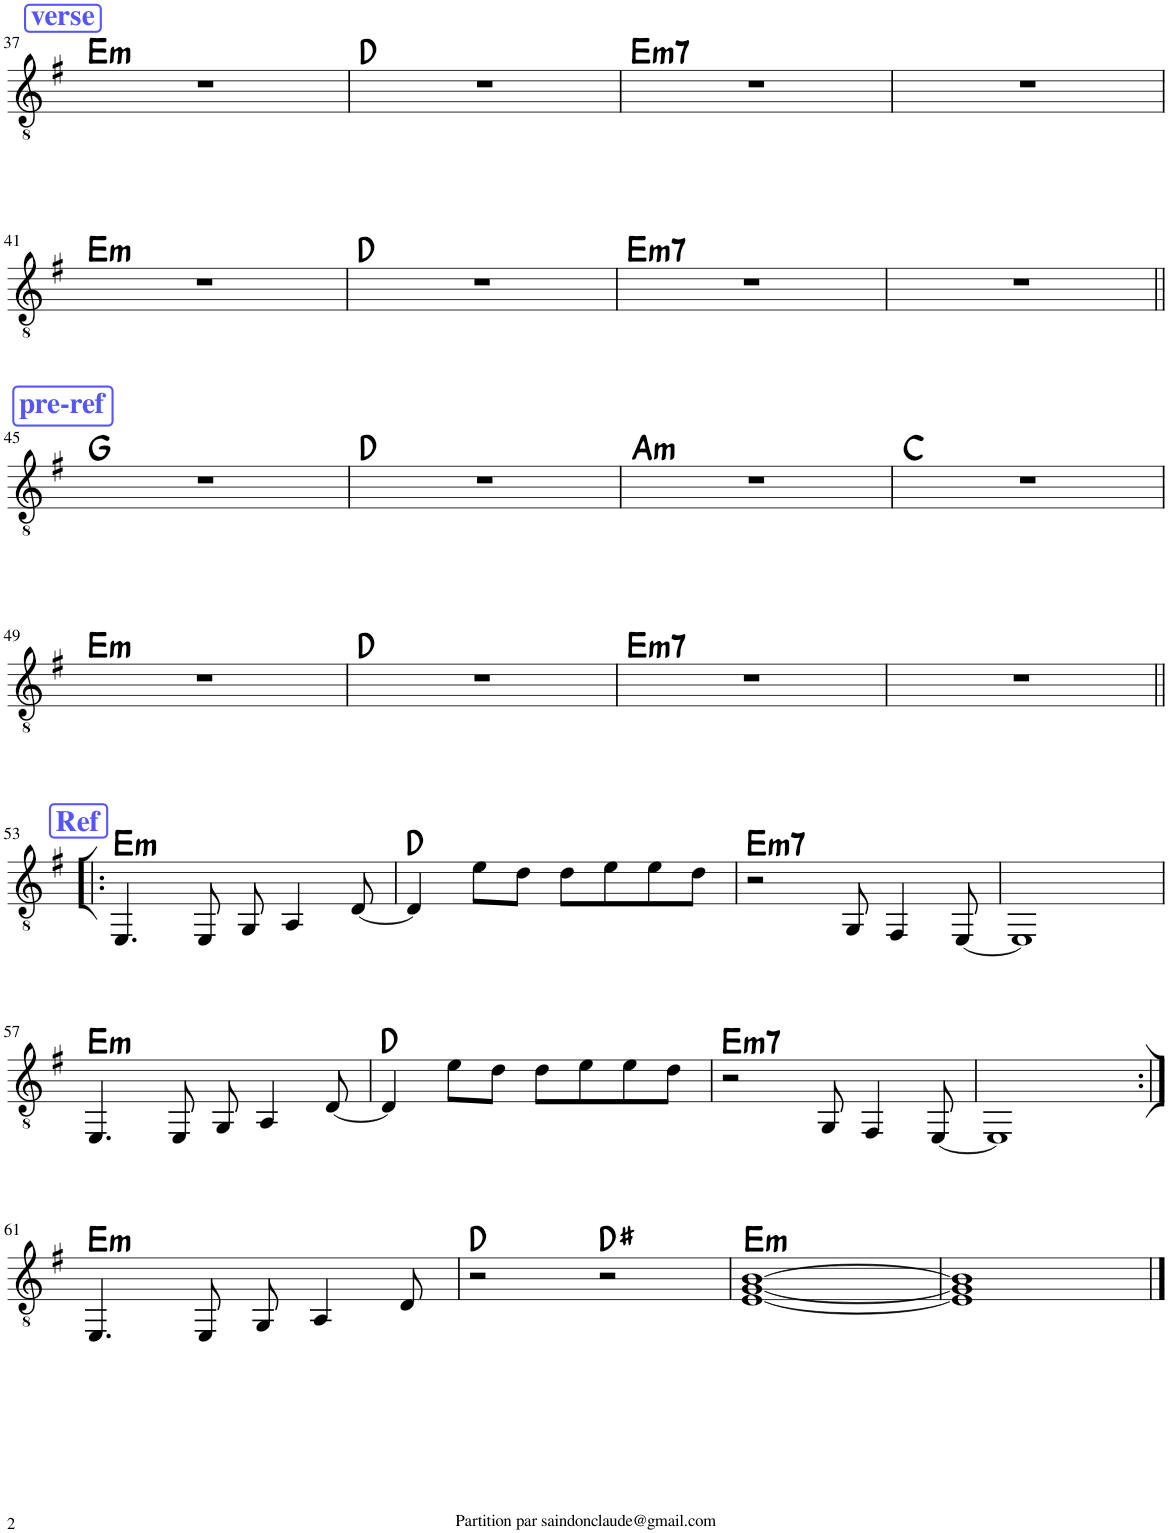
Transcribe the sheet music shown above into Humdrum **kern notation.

**kern	**harte
*part1	*part1
*staff1	*
*I"Classical Guitar	*
*I'Guit.	*
!!LO:PB:g=z
*clefGv2	*
*k[f#]	*
*M4/4	*
!!LO:REH:place=s1:a:B:cj:color=#5555FF:fs=14:t=verse
=37	=37
!	!LO:H:kt=m
1r	E:min
=38	=38
1r	D:maj
=39	=39
!	!LO:H:kt=m7
1r	E:min7
=40	=40
1r	.
!!LO:LB:g=z
=41	=41
!	!LO:H:kt=m
1r	E:min
=42	=42
1r	D:maj
=43	=43
!	!LO:H:kt=m7
1r	E:min7
=44	=44
1r	.
!!LO:LB:g=z
!!LO:REH:place=s1:a:B:cj:color=#5555FF:fs=14:t=pre-ref
=45||	=45||
1r	G:maj
=46	=46
1r	D:maj
=47	=47
!	!LO:H:kt=m
1r	A:min
=48	=48
1r	C:maj
!!LO:LB:g=z
=49	=49
!	!LO:H:kt=m
1r	E:min
=50	=50
1r	D:maj
=51	=51
!	!LO:H:kt=m7
1r	E:min7
=52	=52
1r	.
!!LO:LB:g=z
!!LO:REH:place=s1:a:B:cj:color=#5555FF:fs=14:t=Ref
=53!|:	=53!|:
!	!LO:H:kt=m
4.EE/	E:min
8EE/	.
8GG/	.
4AA/	.
[8D/	.
=54	=54
4D/]	D:maj
8e\L	.
8d\J	.
8d\L	.
8e\	.
8e\	.
8d\J	.
=55	=55
!	!LO:H:kt=m7
2r	E:min7
8GG/	.
4FF#/	.
[8EE/	.
=56	=56
1EE]	.
!!LO:LB:g=z
=57	=57
!	!LO:H:kt=m
4.EE/	E:min
8EE/	.
8GG/	.
4AA/	.
[8D/	.
=58	=58
4D/]	D:maj
8e\L	.
8d\J	.
8d\L	.
8e\	.
8e\	.
8d\J	.
=59	=59
!	!LO:H:kt=m7
2r	E:min7
8GG/	.
4FF#/	.
[8EE/	.
=60	=60
1EE]	.
!!LO:LB:g=z
=61:|!	=61:|!
!	!LO:H:kt=m
4.EE/	E:min
8EE/	.
8GG/	.
4AA/	.
8D/	.
=62	=62
2r	D:maj
2r	D#:maj
=63	=63
!	!LO:H:kt=m
[1E [1G [1B	E:min
=64	=64
1E] 1G] 1B]	.
==	==
*-	*-
